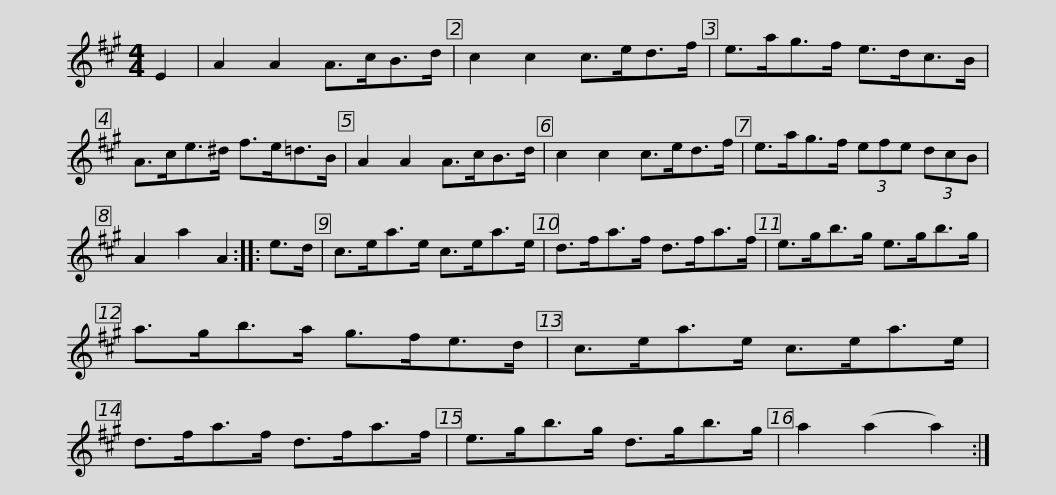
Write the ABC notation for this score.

X:1
L:1/8
M:4/4
I:linebreak $
K:A
V:1 treble
V:1
 E2 | A2 A2 A>cB>d | c2 c2 c>ed>f | e>ag>f e>dc>B | A>ce>^d f>e=d>B | %5
 A2 A2 A>cB>d |$ c2 c2 c>ed>f | e>ag>f (3efe (3dcB | A2 a2 A2 :: e>d | %10
 c>ea>e c>ea>e | d>fa>f d>fa>f |$ e>gb>g e>gb>g | a>gb>a g>fe>d | c>ea>e c>ea>e | %15
 d>fa>f d>fa>f |$ e>gb>g d>gb>g | a2 (a2 a2) :| %18
